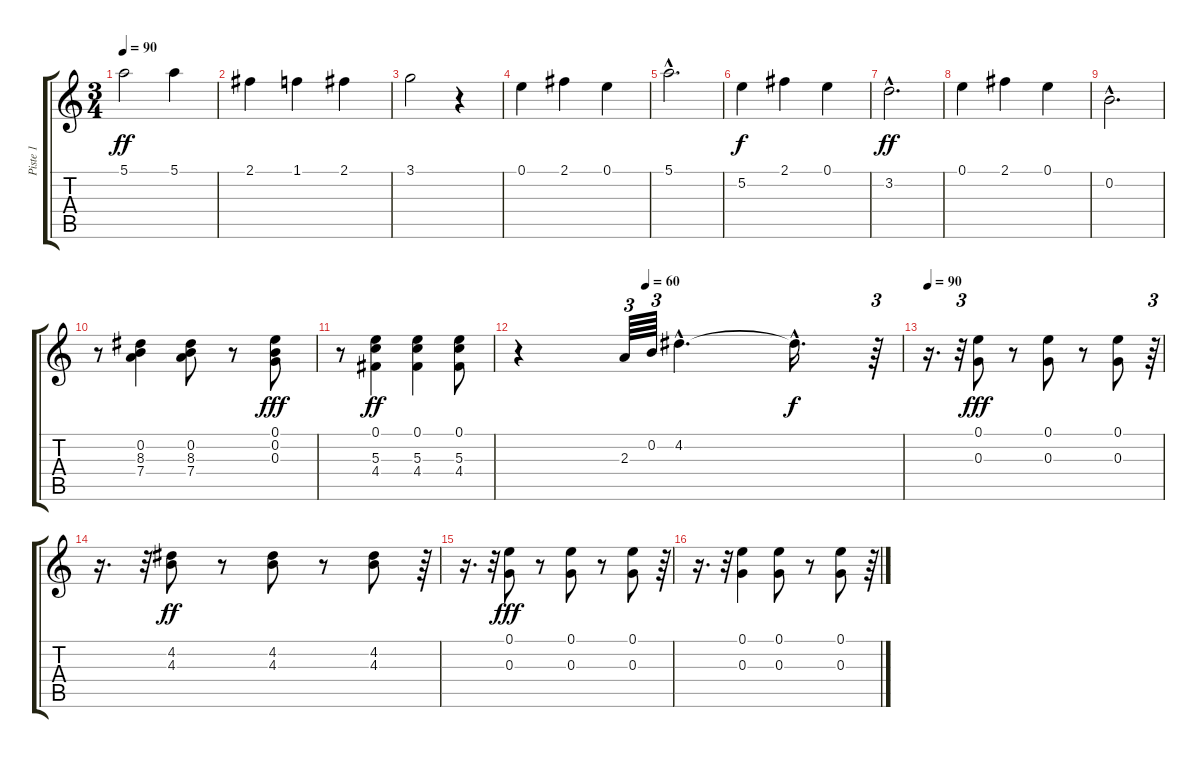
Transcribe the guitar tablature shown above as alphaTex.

\track ("Piste 1" "Piste 1") {instrument acousticguitarnylon}
\staff {score tabs}
\tuning (E4 B3 G3 D3 A2 E2) {hide}
\ts (3 4)
\tempo 90
\clef g2
\ks c
5.1.2{dy ff} 5.1.4 |
2.1.4 1.1.4 2.1.4 |
3.1.2 r.4 |
0.1.4 2.1.4 0.1.4 |
5.1{hac}.2{d} |
5.2.4{dy f} 2.1.4 0.1.4 |
3.2{hac}.2{d dy ff} |
0.1.4 2.1.4 0.1.4 |
0.2{hac}.2{d} |
r.8 (0.2 8.3 7.4).4 (0.2 8.3 7.4).8 r.8 (0.1 0.2 0.3).8{dy fff} |
r.8 (0.1 5.3 4.4).4{dy ff} (0.1 5.3 4.4).4 (0.1 5.3 4.4).8 |
\tempo (60 0.3333333333333333)
r.4 2.3.64{tu (3 2)} 0.2.64{tu (3 2)} 4.2{hac}.4{d} 4.2{hac t}.16{d dy f} r.64{tu (3 2)} |
\tempo 90
r.16{d} r.32{tu (3 2)} (0.1 0.3).8{dy fff} r.8 (0.1 0.3).8 r.8 (0.1 0.3).8 r.64{tu (3 2)} |
r.16{d} r.32{tu (3 2)} (4.2 4.3).8{dy ff} r.8 (4.2 4.3).8 r.8 (4.2 4.3).8 r.64{tu (3 2)} |
r.16{d} r.32{tu (3 2)} (0.1 0.3).8{dy fff} r.8 (0.1 0.3).8 r.8 (0.1 0.3).8 r.64{tu (3 2)} |
r.16{d} r.32{tu (3 2)} (0.1 0.3).4 (0.1 0.3).8 r.8 (0.1 0.3).8 r.64{tu (3 2)}
